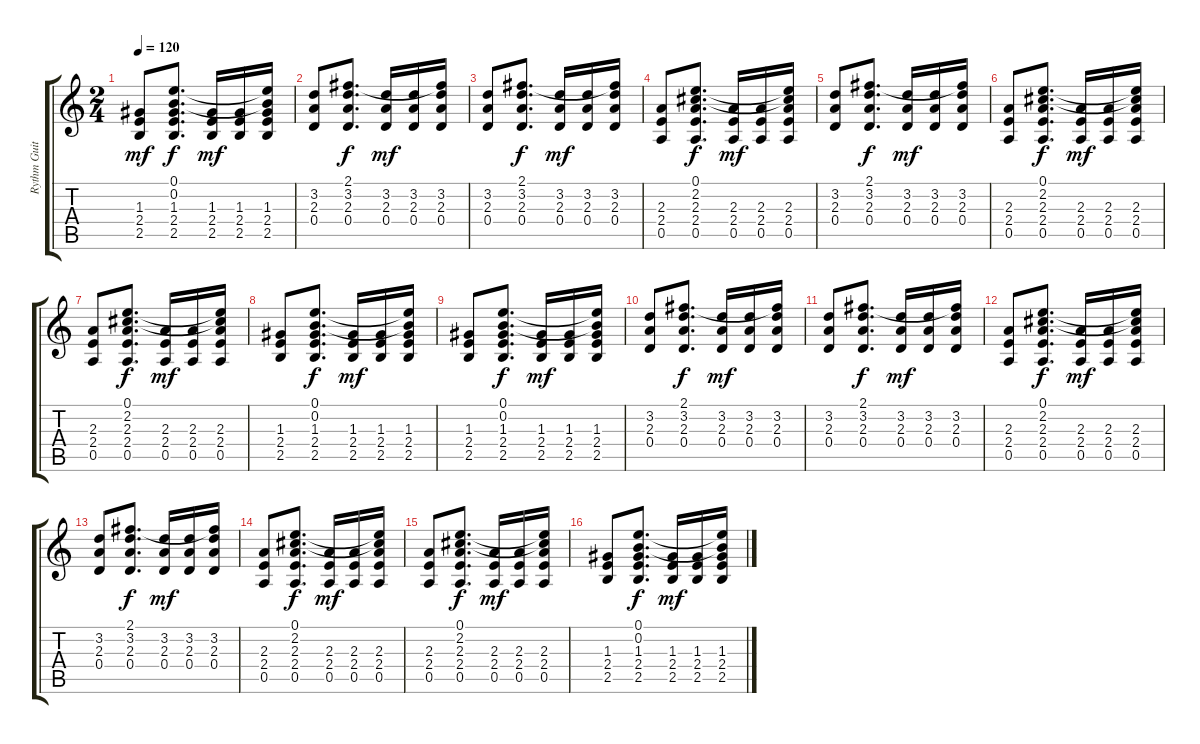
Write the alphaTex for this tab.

\track ("Rythm Guitar" "Rythm Guit") {instrument acousticguitarsteel}
\staff {score tabs}
\tuning (E4 B3 G3 D3 A2 E2) {hide}
\ts (2 4)
\tempo 120
\clef g2
\ks c
(1.3 2.4 2.5).8{dy mf} (0.1 0.2 1.3 2.4 2.5).8{d dy f} (1.3 2.4 2.5).16{dy mf} (1.3 2.4 2.5).16 (0.1{t} 0.2{t} 1.3 2.4 2.5).16 |
(3.2 2.3 0.4).8 (2.1 3.2 2.3 0.4).8{d dy f} (3.2 2.3 0.4).16{dy mf} (3.2 2.3 0.4).16 (2.1{t} 3.2 2.3 0.4).16 |
(3.2 2.3 0.4).8 (2.1 3.2 2.3 0.4).8{d dy f} (3.2 2.3 0.4).16{dy mf} (3.2 2.3 0.4).16 (2.1{t} 3.2 2.3 0.4).16 |
(2.3 2.4 0.5).8 (0.1 2.2 2.3 2.4 0.5).8{d dy f} (2.3 2.4 0.5).16{dy mf} (2.3 2.4 0.5).16 (0.1{t} 2.2{t} 2.3 2.4 0.5).16 |
(3.2 2.3 0.4).8 (2.1 3.2 2.3 0.4).8{d dy f} (3.2 2.3 0.4).16{dy mf} (3.2 2.3 0.4).16 (2.1{t} 3.2 2.3 0.4).16 |
(2.3 2.4 0.5).8 (0.1 2.2 2.3 2.4 0.5).8{d dy f} (2.3 2.4 0.5).16{dy mf} (2.3 2.4 0.5).16 (0.1{t} 2.2{t} 2.3 2.4 0.5).16 |
(2.3 2.4 0.5).8 (0.1 2.2 2.3 2.4 0.5).8{d dy f} (2.3 2.4 0.5).16{dy mf} (2.3 2.4 0.5).16 (0.1{t} 2.2{t} 2.3 2.4 0.5).16 |
(1.3 2.4 2.5).8 (0.1 0.2 1.3 2.4 2.5).8{d dy f} (1.3 2.4 2.5).16{dy mf} (1.3 2.4 2.5).16 (0.1{t} 0.2{t} 1.3 2.4 2.5).16 |
(1.3 2.4 2.5).8 (0.1 0.2 1.3 2.4 2.5).8{d dy f} (1.3 2.4 2.5).16{dy mf} (1.3 2.4 2.5).16 (0.1{t} 0.2{t} 1.3 2.4 2.5).16 |
(3.2 2.3 0.4).8 (2.1 3.2 2.3 0.4).8{d dy f} (3.2 2.3 0.4).16{dy mf} (3.2 2.3 0.4).16 (2.1{t} 3.2 2.3 0.4).16 |
(3.2 2.3 0.4).8 (2.1 3.2 2.3 0.4).8{d dy f} (3.2 2.3 0.4).16{dy mf} (3.2 2.3 0.4).16 (2.1{t} 3.2 2.3 0.4).16 |
(2.3 2.4 0.5).8 (0.1 2.2 2.3 2.4 0.5).8{d dy f} (2.3 2.4 0.5).16{dy mf} (2.3 2.4 0.5).16 (0.1{t} 2.2{t} 2.3 2.4 0.5).16 |
(3.2 2.3 0.4).8 (2.1 3.2 2.3 0.4).8{d dy f} (3.2 2.3 0.4).16{dy mf} (3.2 2.3 0.4).16 (2.1{t} 3.2 2.3 0.4).16 |
(2.3 2.4 0.5).8 (0.1 2.2 2.3 2.4 0.5).8{d dy f} (2.3 2.4 0.5).16{dy mf} (2.3 2.4 0.5).16 (0.1{t} 2.2{t} 2.3 2.4 0.5).16 |
(2.3 2.4 0.5).8 (0.1 2.2 2.3 2.4 0.5).8{d dy f} (2.3 2.4 0.5).16{dy mf} (2.3 2.4 0.5).16 (0.1{t} 2.2{t} 2.3 2.4 0.5).16 |
(1.3 2.4 2.5).8 (0.1 0.2 1.3 2.4 2.5).8{d dy f} (1.3 2.4 2.5).16{dy mf} (1.3 2.4 2.5).16 (0.1{t} 0.2{t} 1.3 2.4 2.5).16
